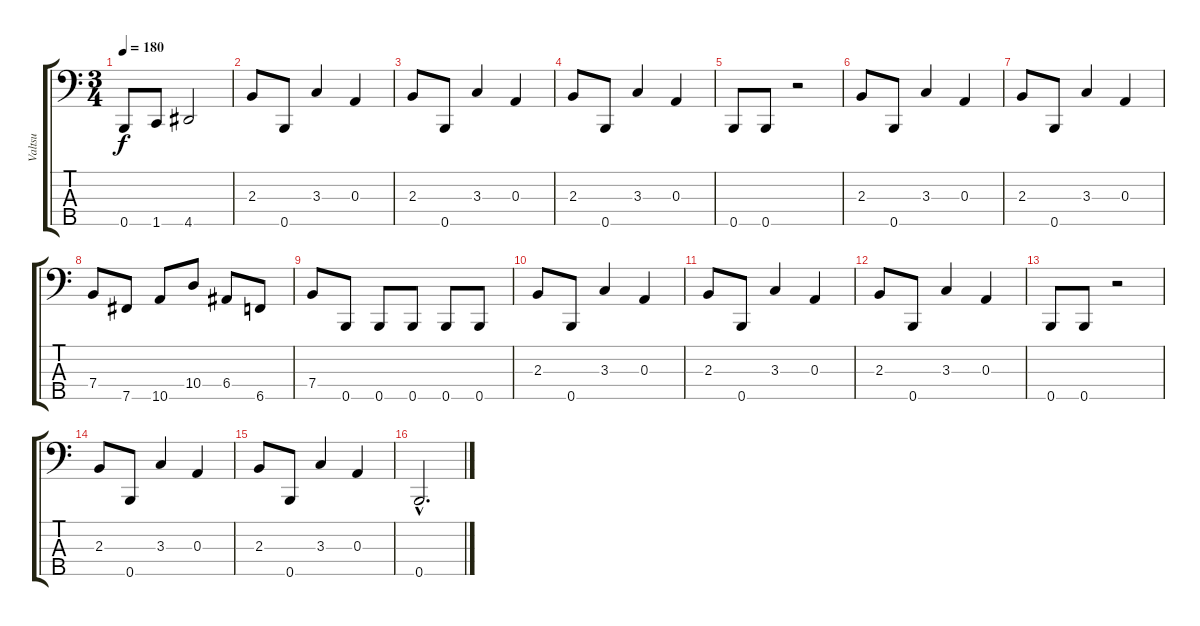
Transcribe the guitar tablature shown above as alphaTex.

\track ("Valtsu" "Valtsu") {instrument electricbasspick}
\staff {score tabs}
\tuning (G2 D2 A1 E1 B0) {hide}
\ts (3 4)
\tempo 180
\clef f4
\ks c
0.5.8{dy f} 1.5.8 4.5.2 |
2.3.8 0.5.8 3.3.4 0.3.4 |
2.3.8 0.5.8 3.3.4 0.3.4 |
2.3.8 0.5.8 3.3.4 0.3.4 |
0.5.8 0.5.8 r.2 |
2.3.8 0.5.8 3.3.4 0.3.4 |
2.3.8 0.5.8 3.3.4 0.3.4 |
7.4.8 7.5.8 10.5.8 10.4.8 6.4.8 6.5.8 |
7.4.8 0.5.8 0.5.8 0.5.8 0.5.8 0.5.8 |
2.3.8 0.5.8 3.3.4 0.3.4 |
2.3.8 0.5.8 3.3.4 0.3.4 |
2.3.8 0.5.8 3.3.4 0.3.4 |
0.5.8 0.5.8 r.2 |
2.3.8 0.5.8 3.3.4 0.3.4 |
2.3.8 0.5.8 3.3.4 0.3.4 |
0.5{hac}.2{d}
